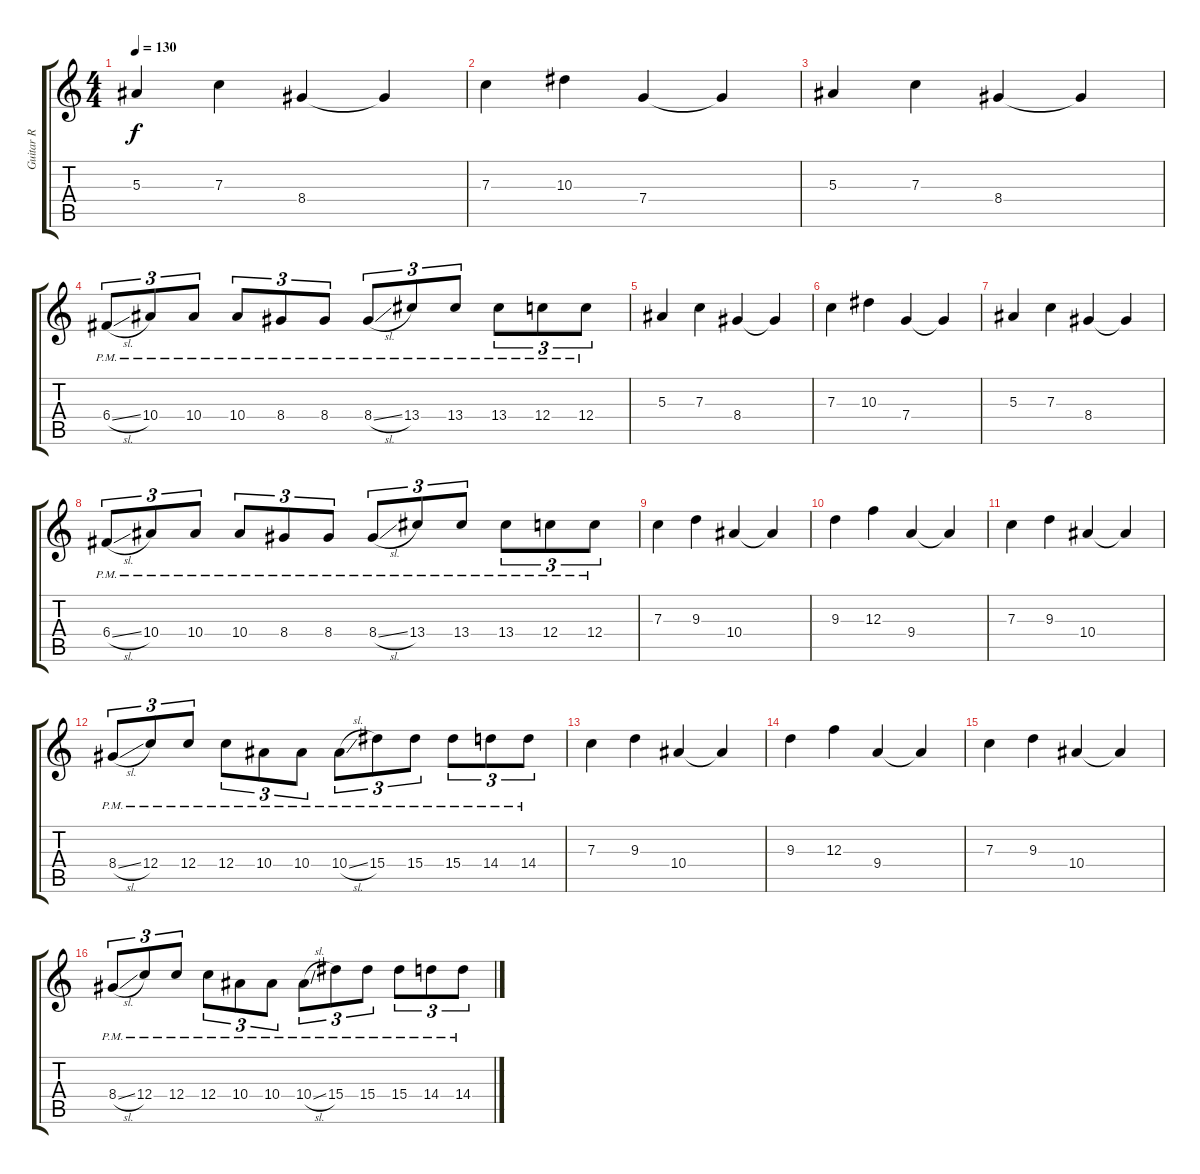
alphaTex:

\track ("Guitar R" "Guitar R") {instrument distortionguitar}
\staff {score tabs}
\tuning (D4 A3 F3 C3 G2 C2) {hide}
\ts (4 4)
\tempo 130
\clef g2
\ks c
5.3.4{dy f} 7.3.4 8.4.4 8.4{t}.4 |
7.3.4 10.3.4 7.4.4 7.4{t}.4 |
5.3.4 7.3.4 8.4.4 8.4{t}.4 |
6.4{sl pm}.8{tu (3 2)} 10.4{pm}.8{tu (3 2)} 10.4{pm}.8{tu (3 2)} 10.4{pm}.8{tu (3 2)} 8.4{pm}.8{tu (3 2)} 8.4{pm}.8{tu (3 2)} 8.4{sl pm}.8{tu (3 2)} 13.4{pm}.8{tu (3 2)} 13.4{pm}.8{tu (3 2)} 13.4{pm}.8{tu (3 2)} 12.4{pm}.8{tu (3 2)} 12.4{pm}.8{tu (3 2)} |
5.3.4 7.3.4 8.4.4 8.4{t}.4 |
7.3.4 10.3.4 7.4.4 7.4{t}.4 |
5.3.4 7.3.4 8.4.4 8.4{t}.4 |
6.4{sl pm}.8{tu (3 2)} 10.4{pm}.8{tu (3 2)} 10.4{pm}.8{tu (3 2)} 10.4{pm}.8{tu (3 2)} 8.4{pm}.8{tu (3 2)} 8.4{pm}.8{tu (3 2)} 8.4{sl pm}.8{tu (3 2)} 13.4{pm}.8{tu (3 2)} 13.4{pm}.8{tu (3 2)} 13.4{pm}.8{tu (3 2)} 12.4{pm}.8{tu (3 2)} 12.4{pm}.8{tu (3 2)} |
7.3.4 9.3.4 10.4.4 10.4{t}.4 |
9.3.4 12.3.4 9.4.4 9.4{t}.4 |
7.3.4 9.3.4 10.4.4 10.4{t}.4 |
8.4{sl pm}.8{tu (3 2)} 12.4{pm}.8{tu (3 2)} 12.4{pm}.8{tu (3 2)} 12.4{pm}.8{tu (3 2)} 10.4{pm}.8{tu (3 2)} 10.4{pm}.8{tu (3 2)} 10.4{sl pm}.8{tu (3 2)} 15.4{pm}.8{tu (3 2)} 15.4{pm}.8{tu (3 2)} 15.4{pm}.8{tu (3 2)} 14.4{pm}.8{tu (3 2)} 14.4{pm}.8{tu (3 2)} |
7.3.4 9.3.4 10.4.4 10.4{t}.4 |
9.3.4 12.3.4 9.4.4 9.4{t}.4 |
7.3.4 9.3.4 10.4.4 10.4{t}.4 |
8.4{sl pm}.8{tu (3 2)} 12.4{pm}.8{tu (3 2)} 12.4{pm}.8{tu (3 2)} 12.4{pm}.8{tu (3 2)} 10.4{pm}.8{tu (3 2)} 10.4{pm}.8{tu (3 2)} 10.4{sl pm}.8{tu (3 2)} 15.4{pm}.8{tu (3 2)} 15.4{pm}.8{tu (3 2)} 15.4{pm}.8{tu (3 2)} 14.4{pm}.8{tu (3 2)} 14.4{pm}.8{tu (3 2)}
